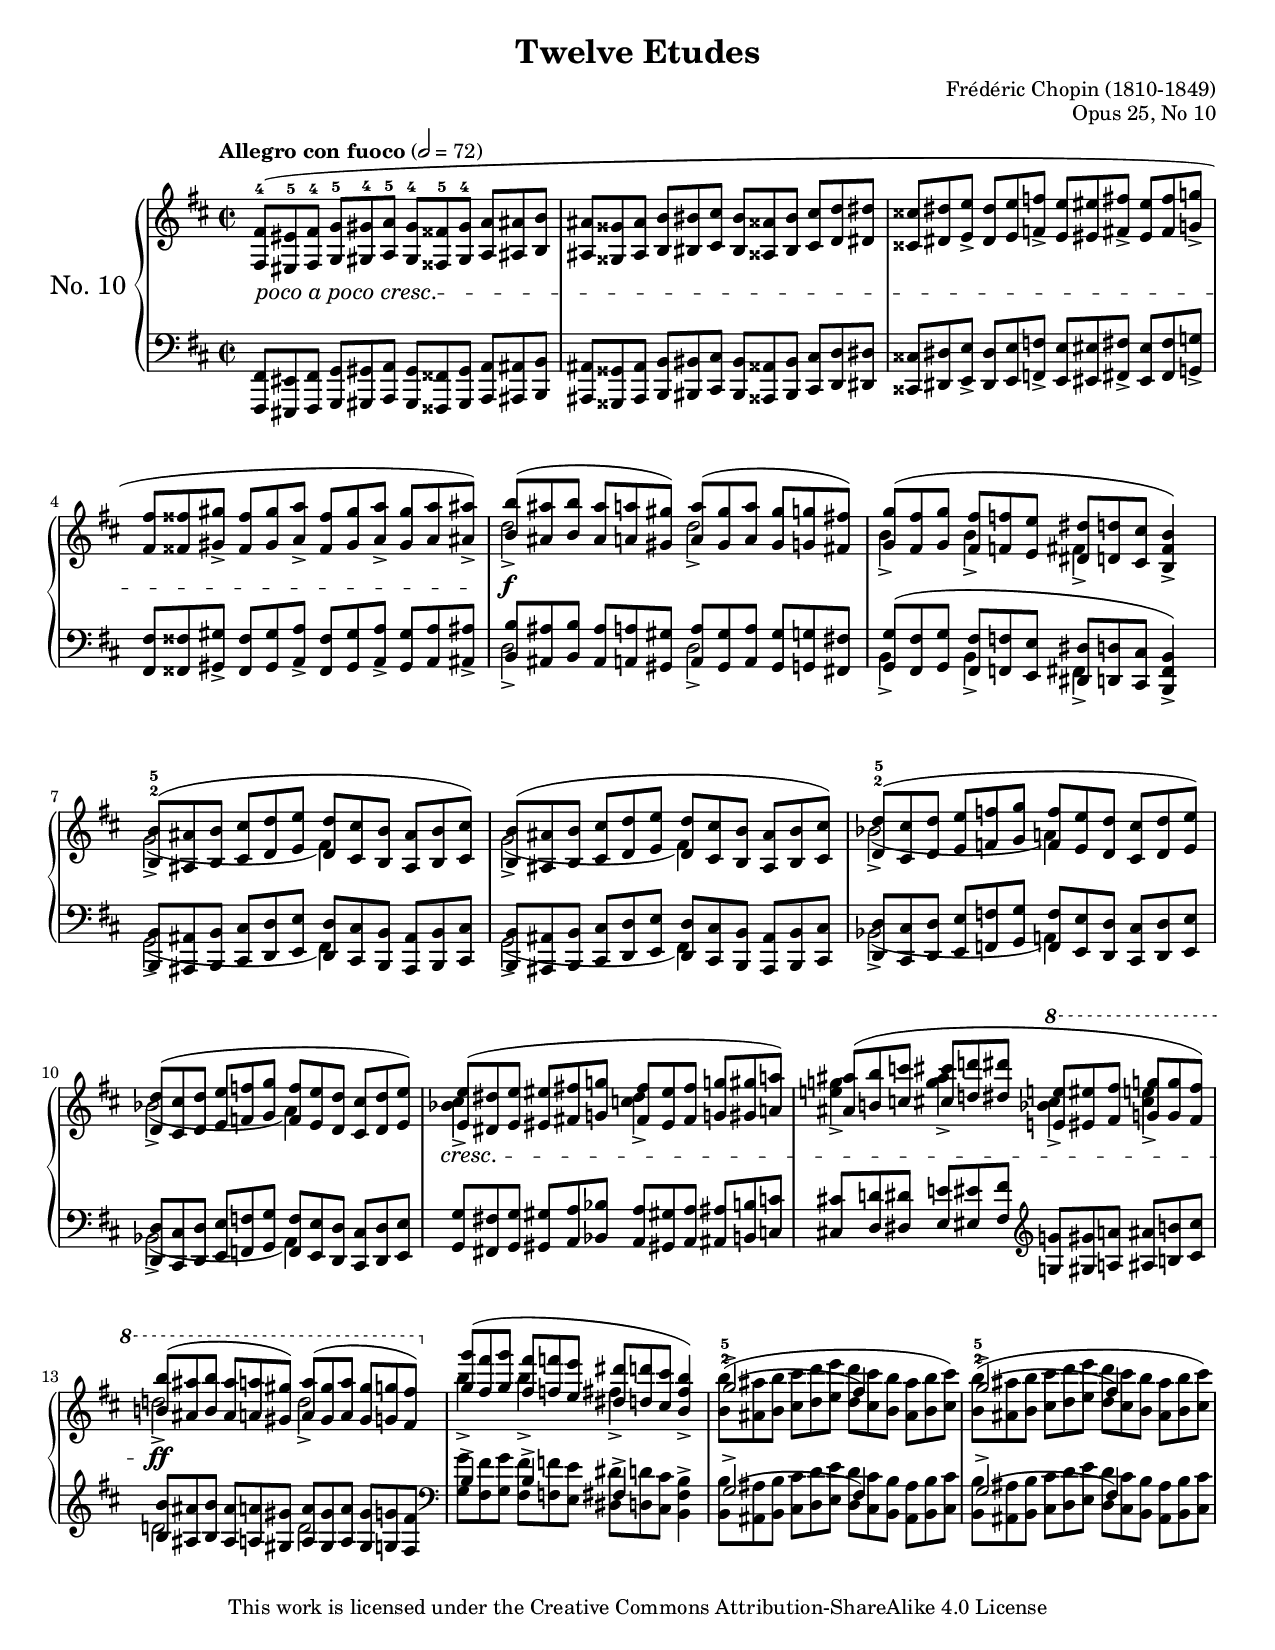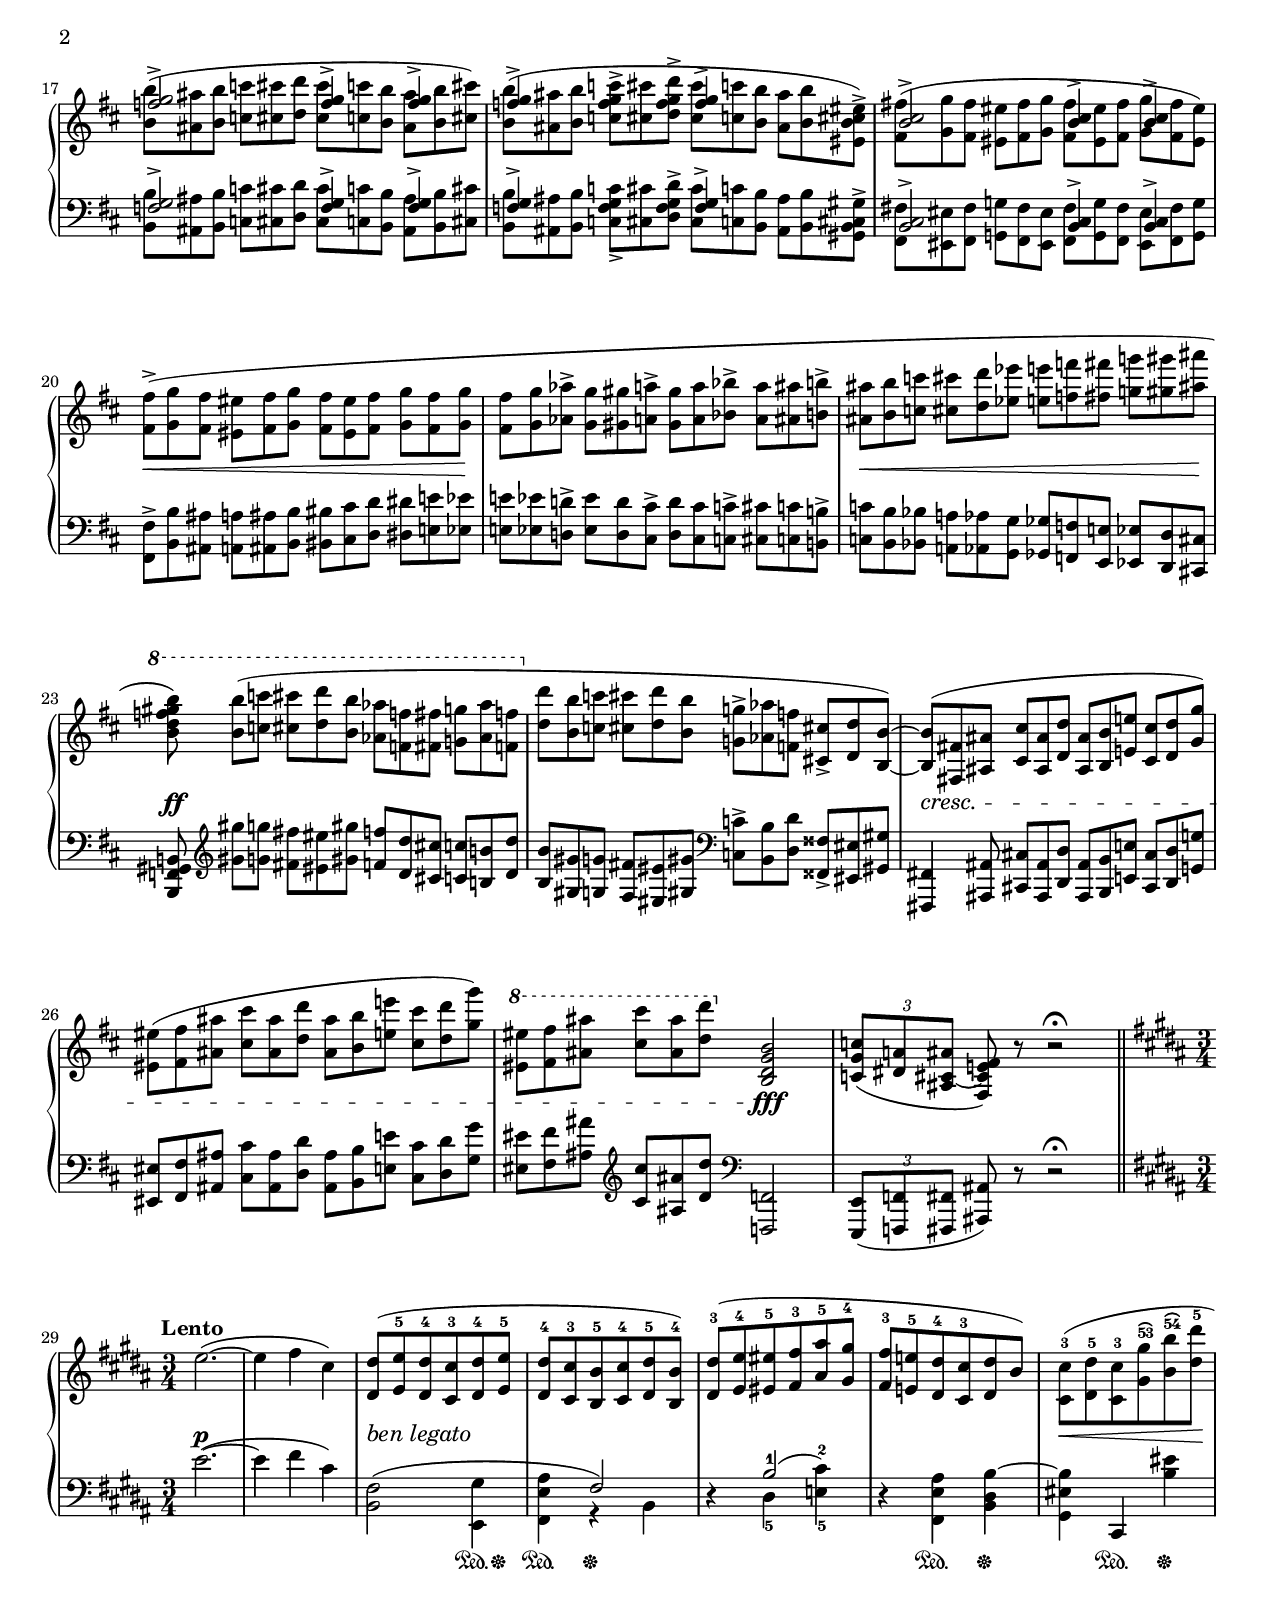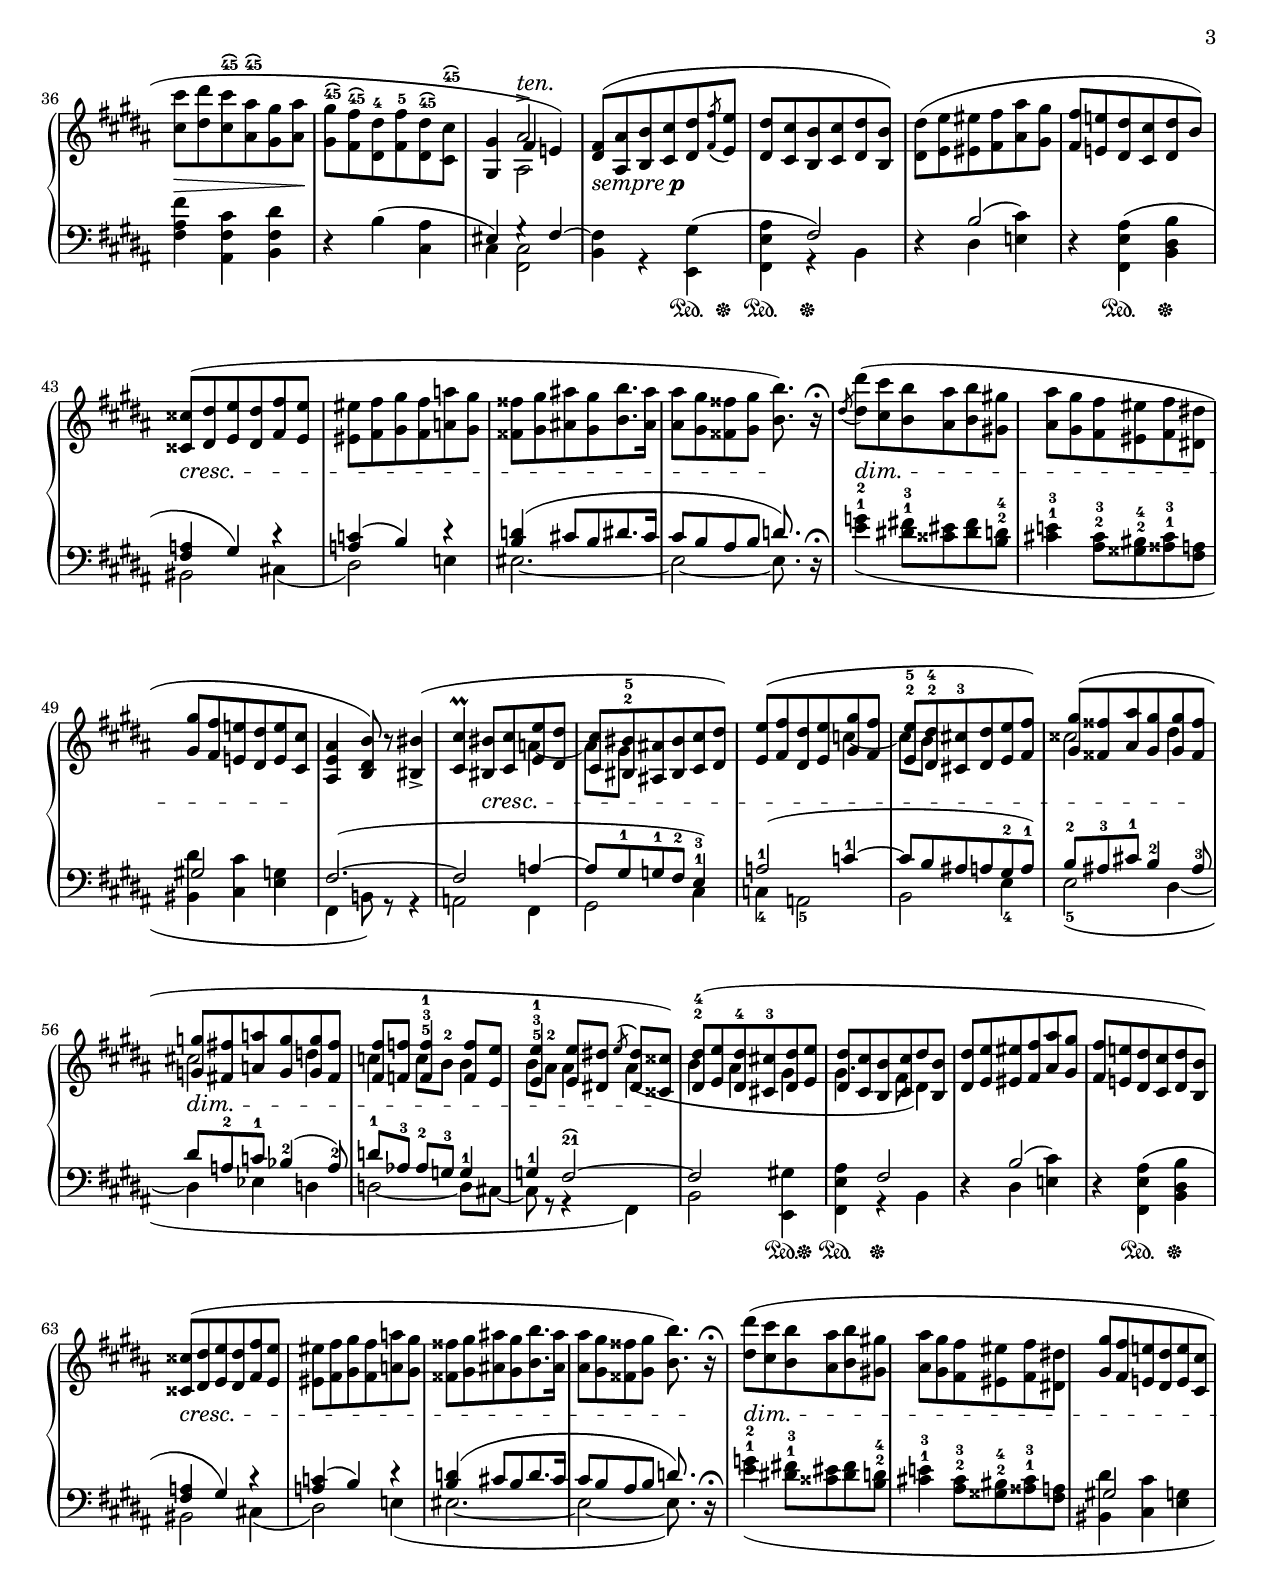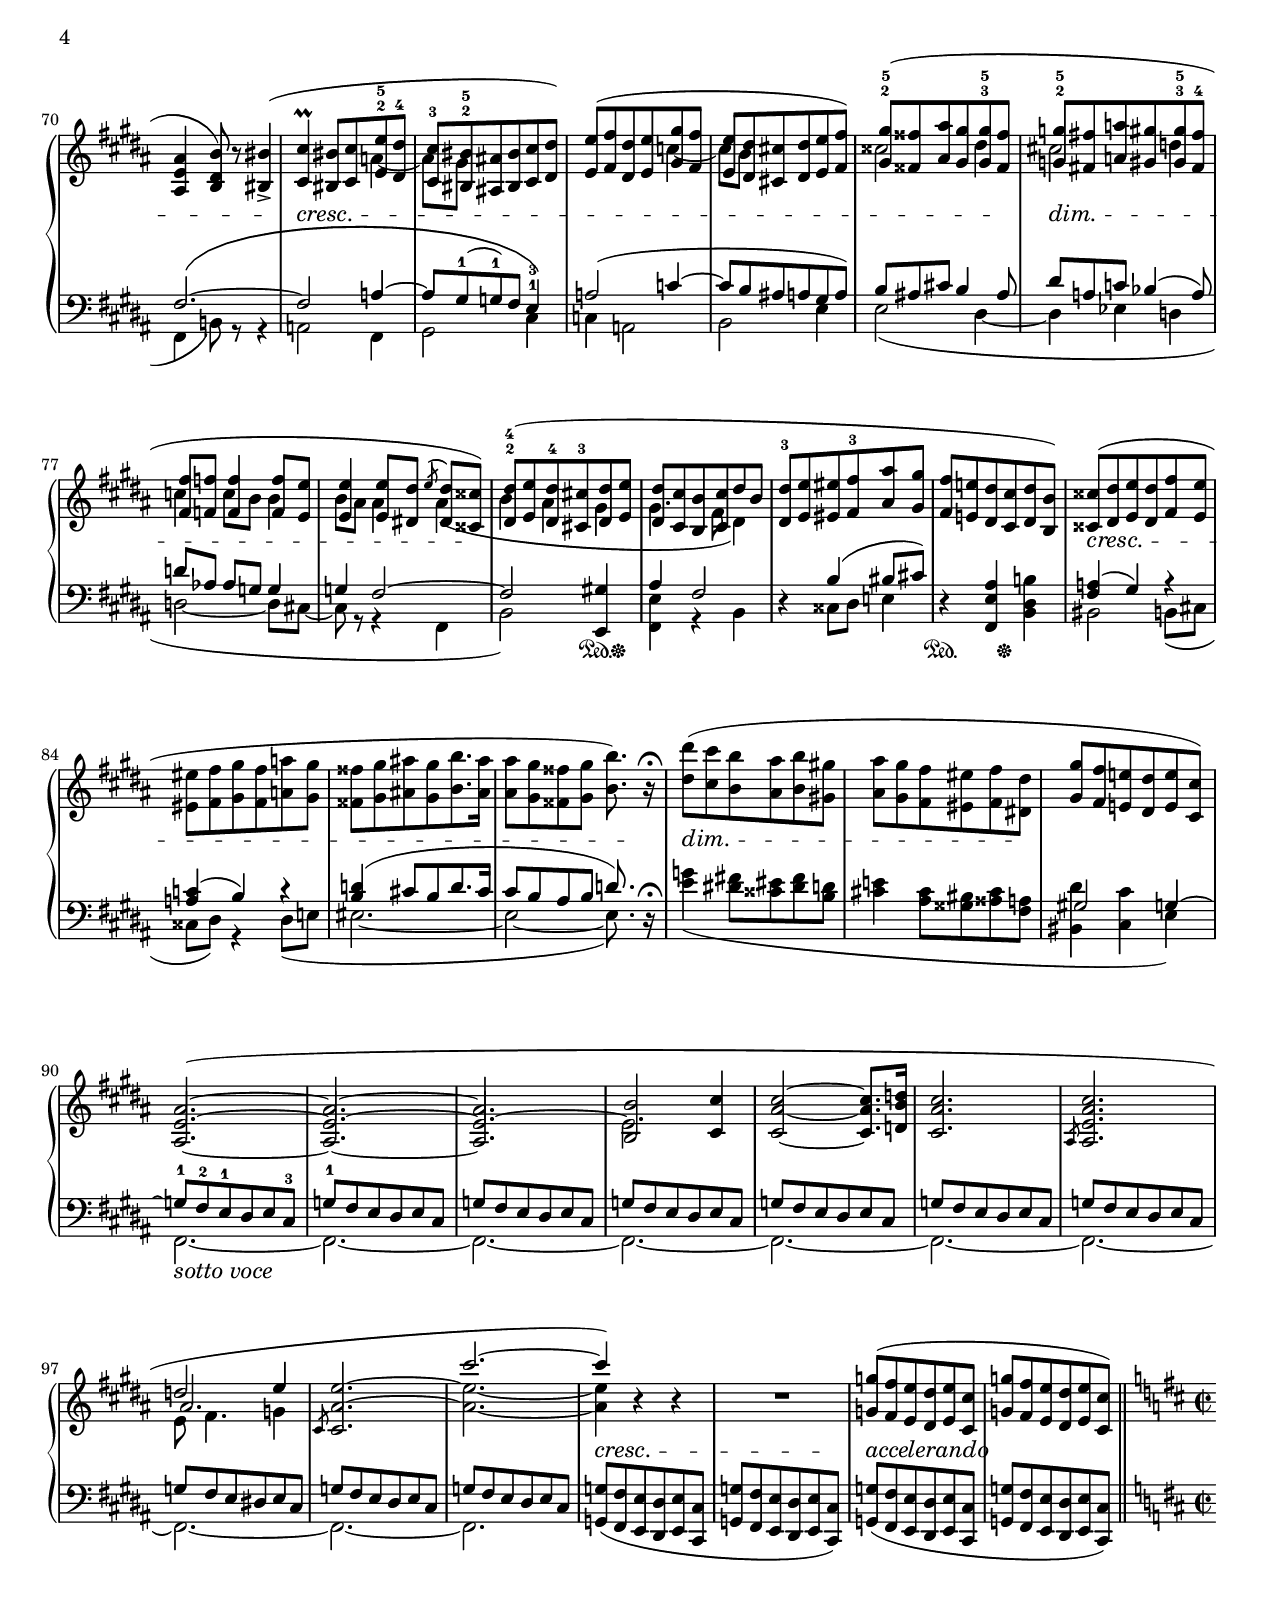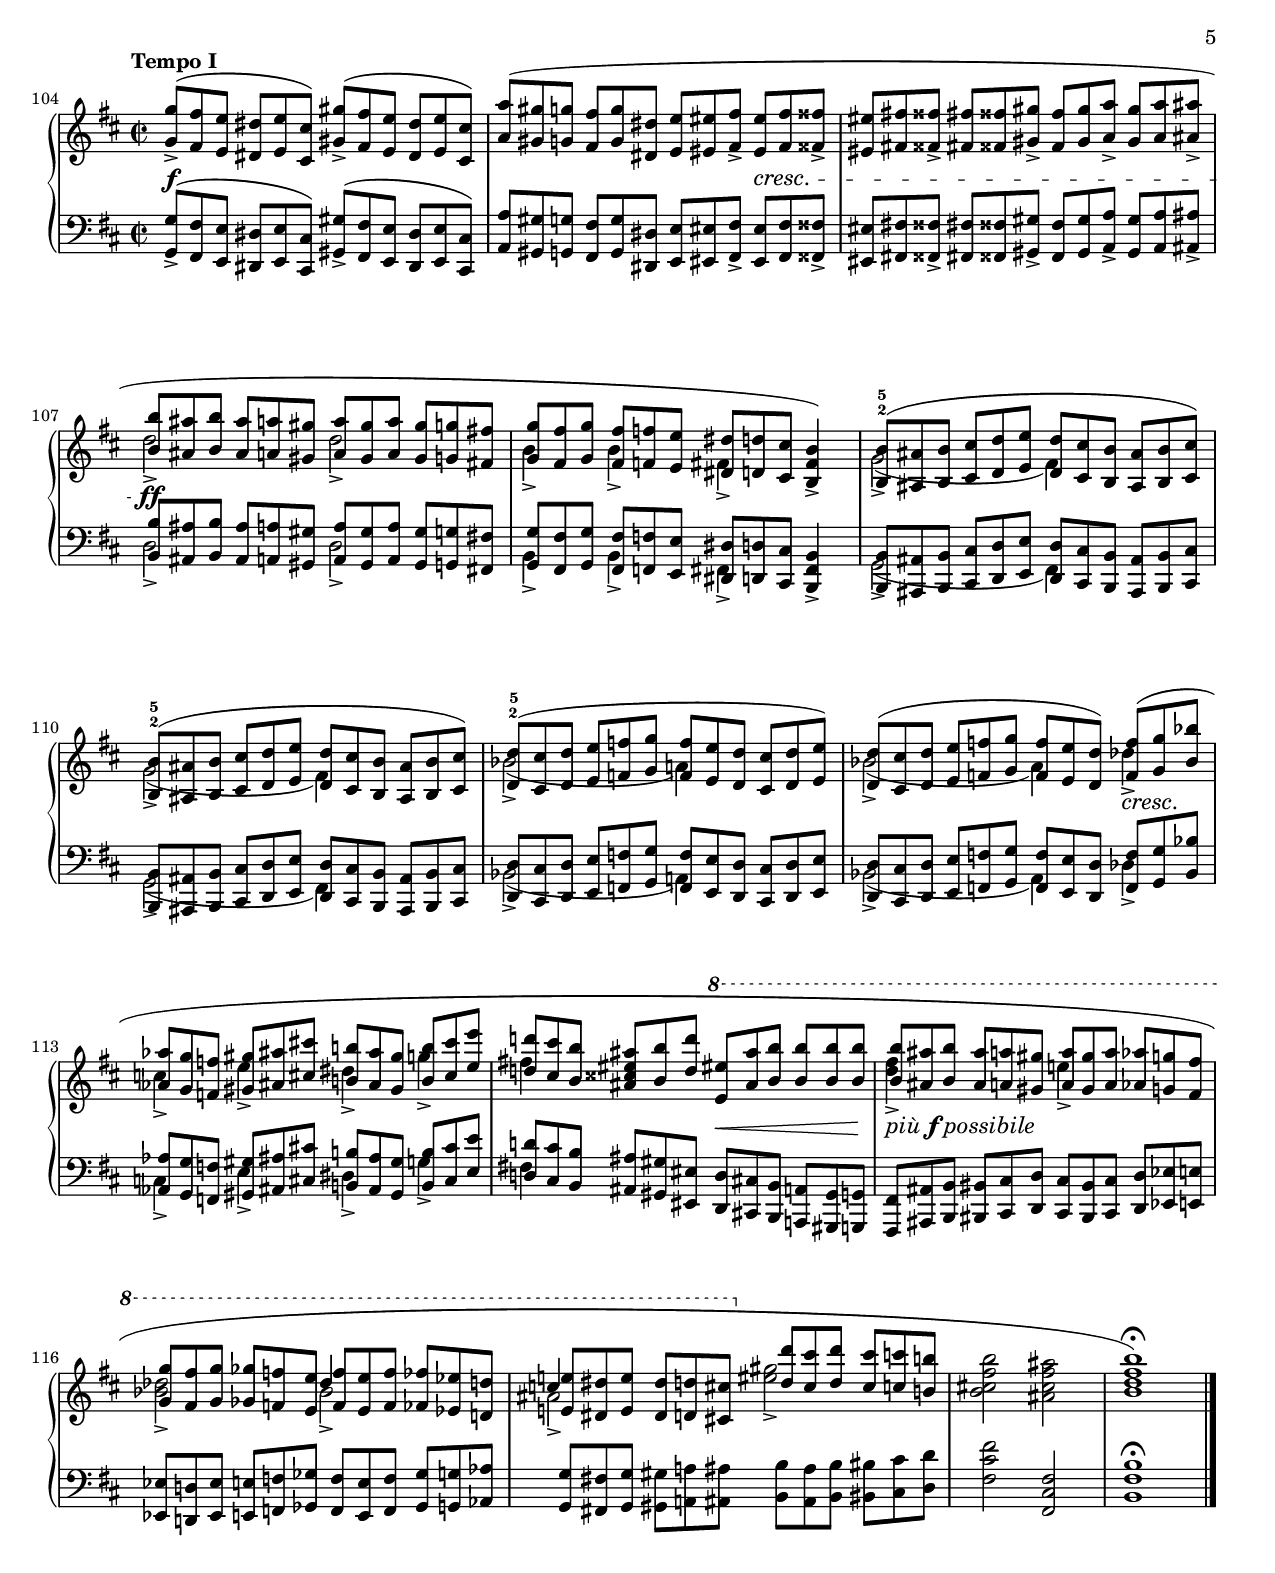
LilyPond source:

\version "2.24.0"
\language "english"

\include "includes/header-paper.ily"
%...+....1....+....2....+....3....+....4....+....5....+....6....+....7....+....
\version "2.24.0"

\include "global-variables.ily"

%%% Positions and shapes %%%


%%% Music %%%

cutTime = {
  \time 2/2
  \set Timing.beamExceptions = #'()
  \set Timing.baseMoment = #(ly:make-moment 1/4)
  \set Timing.beatStructure = 1,1,1,1
}

global = {
  \key b \minor
  \cutTime
  \accidentalStyle piano
}

rightHandUpper = \relative {
  \voiceOne
  \slurUp
  \override Staff.Fingering.avoid-slur = #'inside
  \scaleDurations 2/3 {
    <fs fs'>8-4( <es es'>-5 <fs fs'>-4  <g g'>-5 <gs gs'>-4 <a a'>-5
      <gs gs'>-4 <fss fss'>-5 <gs gs'>-4  <a a'> <as as'> <b b'> |
    \revert Staff.Fingering.avoid-slur
    <as as'>8 <gss gss'> <as as'>  <b b'> <bs bs'> <cs cs'>
      <bs bs'> <ass ass'> <bs bs'>  <cs cs'> <d d'> <ds ds'> |
    <css css'>8 <ds ds'> <e e'>_>  <ds ds'> <e e'> <f f'>_>  <e e'> <es es'> 
      <fs fs'>_>  <es es'> <fs fs'> <g g'!>_> |
    <fs fs'>8 <fss fss'> <gs gs'>_>  <fss fss'> <gs gs'> <a a'>_>
      <fss fss'> <gs gs'> <a a'>_>  <gs gs'> <a a'> <as as'>_>) |
    <b b'>8( <as as'> <b b'>  <as as'> <a a'> <gs gs'>)
      <a a'>( <gs gs'> <a a'>  <gs gs'> <g g'> <fs fs'>) |
    <g g'>8( <fs fs'> <g g'>  <fs fs'> <f f'> <e e'>
      <ds ds'> <d d'> <cs cs'> 
  }
  <b fs' b>4_>) |
  \scaleDurations 2/3 {
    <b b'>8-2-5( <as as'> <b b'>  <cs cs'> <d d'> <e e'>
      <d d'> <cs cs'> <b b'>  <as as'> <b b'> <cs cs'>) |
    <b b'>8( <as as'> <b b'>  <cs cs'> <d d'> <e e'>
      <d d'> <cs cs'> <b b'>  <as as'> <b b'> <cs cs'>) |
      
    \barNumberCheck 9
    <d d'>8-2-5( <cs cs'> <d d'>  <e e'> <f f'> <g g'>  <f f'> <e e'> <d d'>
      <cs cs'> <d d'> <e e'>) |
    <d d'>8( <cs cs'> <d d'>  <e e'> <f f'> <g g'>  <f f'> <e e'> <d d'>
      <cs cs'> <d d'> <e e'>) |
    <e e'>8( <ds ds'> <e e'>  <es es'> <fs fs'> <g g'>
      <fs fs'> <es es'> <fs fs'>  <g g'> <gs gs'> <a a'>) |
    <as as'>8( <b b'> <c c'>  <cs cs'> <d d'> <ds ds'>  \ottava 1
      <e e'> <es es'> <fs fs'>  <g g'> q <fs fs'>) |
    <b b'>8( <as as'> <b b'>  <as as'> <a a'> <gs gs'>)
      <a a'>( < gs gs'> <a a'>  <gs gs'> <g g'> <fs fs'>) |
    \ottava 0 <g g'>8( <fs fs'> <g g'>  <fs fs'> <f f'> <e e'>
      <ds ds'> <d d'> <cs cs'> 
  }
  <b fs' b>4_>) |
  \scaleDurations 2/3 {
    \voiceTwo \slurUp
    <b b'>8^2^5( <as as'> <b b'>  <cs cs'> <d d'> <e e'>
      <d d'> <cs cs'> <b b'>  <as as'> <b b'> <cs cs'>) |
    <b b'>8^2^5( <as as'> <b b'>  <cs cs'> <d d'> <e e'>
      <d d'> <cs cs'> <b b'>  <as as'> <b b'> <cs cs'>) |
      
    \barNumberCheck 17
    <b b'>8( <as as'> <b b'>  <c c'> <cs cs'> <d d'>  
      <cs cs'> <c c'> <b b'>  <as as'> <b b'> <cs cs'>) |
    <b b'>8( <as as'> <b b'>  <c f g c>^> <cs cs'> <d f g d'>^>
      <cs cs'> <c c'> <b b'>  <as as'> <b b'> <es, b' cs es>^>) |
    <fs fs'>8( <g g'> <fs fs'>  <es es'> <fs fs'> <g g'>  
      <fs fs'> <es es'> <fs fs'>  <g g'> <fs fs'> <es es'>) |
    \oneVoice
    <fs fs'>8->( <g g'> <fs fs'>  <es es'> <fs fs'> <g g'>
      <fs fs'> <es es'> <fs fs'>  <g g'> <fs fs'> <g g'> |
    <fs fs'>8 <g g'> <af af'>->  <g g'> <gs gs'> <a a'>->
      <gs gs'> <a a'> <bf bf'>->  <a a'> <as as'> <b b'>-> |
    <as as'>8 <b b'> <c c'>  <cs cs'> <d d'> <ef ef'>  <e e'> <f f'> <fs fs'>
      <g g'> <gs gs'> <as as'> |
    \ottava 1 <b d f gs b>8)\noBeam <b b'>( <c c'>  <cs cs'> <d d'> <b b'>
      <af af'> <f f'!> <fs fs'>  <g g'> <af af'> <f f'> |
    \ottava 0 <d d'>8 <b b'> <c c'>  <cs cs'> <d d'> <b b'>
      <g g'>-> <af af'> <f f'>  <cs cs'>-> <d d'> <b b'>)~ |
      
    \barNumberCheck 25
    <b b'>8^( <fs fs'> <as as'>  <cs cs'> <as as'> <d d'>
      <as as'> <b b'> <e e'!>  <cs cs'> <d d'> <g g'>) |
    <es es'>8( <fs fs'> <as as'>  <cs cs'> <as as'> <d d'>  
      <as as'> <b b'> <e e'>  <cs cs'> <d d'> <g g'>) |
    \ottava 1 <es es'>8 <fs fs'> <as as'>  <cs cs'> <as as'> <d d'>
  }
  \ottava 0 <b,, d g b>2 |
  \tuplet 3/2 { <c g' c>8( <ds a'> <as cs~ as'> } <fs cs' e fs>) r r2\fermata |
  
  \bar "||"
  \break
  \set Score.tempoHideNote = ##t
  \tempo "Lento" 4 = 60
  \key b \major
  \time 3/4
  e''2.~( |
  e4 fs cs) |
  \slurUp
  \override Staff.Fingering.avoid-slur = #'inside
  <ds, ds'>8( <e e'>-5 <ds ds'>-4 <cs cs'>-3 <ds ds'>-4 <e e'>-5 |
  <ds ds'>-4 <cs cs'>-3 <b b'>-5 <cs cs'>-4 <ds ds'>-5 <b b'>-4) |
  
  \barNumberCheck 33
  \stemUp
  <ds ds'>8-3( <e e'>-4 <es es'>-5 <fs fs'>-3 <as as'>-5 <gs gs'>-4 |
  \stemNeutral
  <fs fs'>8-3 <e e'>-5 <ds ds'>-4 <cs cs'>-3 <ds ds'> b') |
  \voiceOne \stemDown
  \override TextScript.outside-staff-priority = ##f
  <cs, cs'>8-3( <ds ds'>-5 <cs cs'>-3 <gs' gs'>\offset Y-offset 1 ^\fiveToThree
    <b b'>\offset Y-offset 2 ^\fiveToFour <ds ds'>-5 |
  % adjust slur so this can be 2.5 ---------->v
  <cs cs'>8 <ds ds'> <cs cs'>\offset Y-offset 2 ^\fourToFive 
    <as as'>\offset Y-offset 1.5 ^\fourToFive <gs gs'> 
    <as as'> |
  <gs gs'>8\offset Y-offset 1 ^\fourToFive <fs fs'>\offset Y-offset 0.5 
    ^\fourToFive <ds ds'>-4 <fs fs'>-5 <ds ds'>^\fourToFive <cs cs'>
    ^\fourToFive |
  \stemUp
  \revert TextScript.outside-staff-priority
  <gs gs'>4 \voiceThree fs'4 e) |
  \oneVoice \slurUp
  <ds fs>8( <as as'> <b b'> <cs cs'> <ds ds'> \acciaccatura { <fs fs'> } 
    <e e'> |
  <ds ds'>8 <cs cs'> <b b'> <cs cs'> <ds ds'> <b b'>) |
  
  \barNumberCheck 41
  <ds ds'>8( <e e'> <es es'> <fs fs'> <as as'> <gs gs'> |
  <fs fs'>8 <e e'> <ds ds'> <cs cs'> <ds ds'> b') |
  <css, css'>8( <ds ds'> <e e'> <ds ds'> <fs fs'> <e e'> |
  <es es'>8 <fs fs'> <gs gs'> <fs fs'> <a a'> <gs gs'> |
  <fss fss'>8[ <gs gs'> <as as'> <gs gs'> <b b'>8. <as as'>16] |
  <as as'>8[ <gs gs'> <fss fss'> <gs gs'>] <b b'>8.) r16\fermata |
  \acciaccatura { ds8 } <ds ds'>8( <cs cs'> <b b'> <as as'> <b b'> <gs gs'> |
  <as as'>8 <gs gs'> <fs fs'> <es es'> <fs fs'> <ds ds'!> |
  
  \barNumberCheck 49
  <gs gs'>8 <fs fs'> <e e'> <ds ds'> <e e'> <cs cs'> |
  <as e' as>4 <b ds b'>8) r <bs bs'>4->( |
  <cs cs'>4\prall \voiceOne <bs bs'>8 <cs cs'> <e e'> <ds ds'> |
  <cs cs'>8 <bs bs'>-2-5 <as as'> <bs bs'> <cs cs'> <ds ds'>) |
  <e e'>8( <fs fs'> <ds ds'> <e e'> <gs gs'> <fs fs'> |
  <e e'>-2-5 <ds ds'>-2-4 <cs cs'>-3 <ds ds'> <e e'> <fs fs'>) |
  <gs gs'>8( <fss fss'> <as as'> <gs gs'> q <fss fss'> |
  <g g'>8 <fs fs'> <a a'> <g g'> q <fs fs'> |
  
  \barNumberCheck 57
  <fs fs'> <f f'> q4-5-3-1 q8 <e e'> |
  <e e'>4-5-3-1 q8[ <ds ds'!>] \acciaccatura { e'8 } <ds, ds'>8 <css css'>) |
  <ds ds'>8-2-4( <e e'> <ds ds'>-4 <cs cs'>-3 <ds ds'> <e e'> |
  <ds ds'> <cs cs'> <b b'> <cs cs'> ds' <b, b'> |
  <ds ds'>8 <e e'> <es es'> <fs fs'> <as as'> <gs gs'> |
  <fs fs'> <e e'> <ds ds'> <cs cs'> <ds ds'> <b b'>) |
  \oneVoice
  <css css'>8( <ds ds'> <e e'> <ds ds'> <fs fs'> <e e'> |
  <es es'>8 <fs fs'> <gs gs'> <fs fs'> <a a'> <gs gs'> |
  
  \barNumberCheck 65
  <fss fss'>8[ <gs gs'> <as as'> <gs gs'> <b b'>8. <as as'>16] |
  <as as'>8[ <gs gs'> <fss fss'> <gs gs'>] <b b'>8.) r16\fermata |
  <ds ds'>8( <cs cs'> <b b'> <as as'> <b b'> <gs gs'> |
  <as as'>8 <gs gs'> <fs fs'> <es es'> <fs fs'> <ds ds'!> |
  <gs gs'>8 <fs fs'> <e e'> <ds ds'> <e e'> <cs cs'> |
  <as e' as>4 <b ds b'>8) r <bs bs'>4->^( |
  <cs cs'>4\prall \voiceOne <bs bs'>8 <cs cs'> <e e'>-2-5 <ds ds'>-4 |
  <cs cs'>8-3 <bs bs'>-2-5 <as as'> <bs bs'> <cs cs'> <ds ds'>) |
  
  \barNumberCheck 73
  <e e'>8( <fs fs'> <ds ds'> <e e'> <gs gs'> <fs fs'> |
  <e e'> <ds ds'> <cs cs'> <ds ds'> <e e'> <fs fs'>) |
  <gs gs'>8(-2-5 <fss fss'> <as as'> <gs gs'> q-3-5 <fss fss'> |
  <g g'>8-2-5 <fs fs'> <a a'> <gs gs'> q-3-5 <fs fs'>-4 |
  <fs fs'> <f f'> q4 q8 <e e'> |
  <e e'>4 q8[ <ds ds'>] \acciaccatura { e'8 } <ds, ds'>8 <css css'>) |
  <ds ds'>8-2-4( <e e'> <ds ds'>-4 <cs cs'>-3 <ds ds'> <e e'> |
  <ds ds'> <cs cs'> <b b'> <cs cs'> ds' b |
  
  \barNumberCheck 81
  <ds, ds'>8-3 <e e'> <es es'> <fs fs'>-3 <as as'> <gs gs'> |
  <fs fs'> <e e'> <ds ds'> <cs cs'> <ds ds'> <b b'>) |
  \oneVoice
  <css css'>8( <ds ds'> <e e'> <ds ds'> <fs fs'> <e e'> |
  <es es'>8 <fs fs'> <gs gs'> <fs fs'> <a a'> <gs gs'> |
  <fss fss'>8[ <gs gs'> <as as'> <gs gs'> <b b'>8. <as as'>16] |
  <as as'>8[ <gs gs'> <fss fss'> <gs gs'>] <b b'>8.) r16\fermata |
  <ds ds'>8( <cs cs'> <b b'> <as as'> <b b'> <gs gs'> |
  <as as'>8 <gs gs'> <fs fs'> <es es'> <fs fs'> <ds ds'> |
  
  \barNumberCheck 89
  <gs gs'>8 <fs fs'> <e e'> <ds ds'> <e e'> <cs cs'>) |
  <as as'>2.~^( |
  <as as'>2.~ |
  <as as'>2. |
  <b b'>2 <cs cs'>4 |
  <cs as'cs>2~ q8. <d b' d>16 |
  <cs as'cs>2. |
  \slashedGrace { as8 } <as e' as cs>2. |
  
  \barNumberCheck 97
  << \new Voice { \voiceOne d'2 e4 } { \voiceThree as,2. } >> |
  s2. |
  cs'2.~ |
  cs4) \oneVoice r4 r |
  R2. | % 4 = 60
  \tempo "" 4 = 84
  <g, g'>8^( <fs fs'> <e e'> <ds ds'> <e e'> <cs cs'> |
  \tempo "" 4 = 108
  <g' g'>8 <fs fs'> <e e'> <ds ds'> <e e'> <cs cs'>) |
  
  \bar "||"
  \break
  \key b \minor
  \cutTime
  \tempo "Tempo I" 2 = 72
  
  \scaleDurations 2/3 {
    \voiceOne
    <g' g'>8(_> <fs fs'> <e e'>  <ds ds'> <e e'> <cs cs'>) 
      <gs' gs'>8(_> <fs fs'> <e e'>  <ds ds'> <e e'> <cs cs'>) |
      
    \barNumberCheck 105
    <a' a'>8( <gs gs'> <g g'>  <fs fs'> <g g'> <ds ds'>
      <e e'> <es es'> <fs fs'>_>  <es es'> <fs fs'> <fss fss'>_> |
    <es es'>8 <fs fs'> <fss fss'>_>  <fs fs'> <fss fss'> <gs gs'>_>
      <fss fss'> <gs gs'> <a a'>_>  <gs gs'> <a a'> <as as'>_> |
    <b b'>8 <as as'> <b b'>  <as as'> <a a'> <gs gs'>
      <a a'> <gs gs'> <a a'>  <gs gs'> <g g'> <fs fs'> |
    <g g'>8 <fs fs'> <g g'>  <fs fs'> <f f'> <e e'>
      <ds ds'> <d d'> <cs cs'> 
  }
  <b fs' b>4_>) |
  \scaleDurations 2/3 {
    \revert Staff.Fingering.avoid-slur
    <b b'>8-2-5( <as as'> <b b'>  <cs cs'> <d d'> <e e'>
      <d d'> <cs cs'> <b b'>  <as as'> <b b'> <cs cs'>) |
    <b b'>8-2-5( <as as'> <b b'>  <cs cs'> <d d'> <e e'>
      <d d'> <cs cs'> <b b'>  <as as'> <b b'> <cs cs'>) |
    <d d'>8-2-5( <cs cs'> <d d'>  <e e'> <f f'> <g g'>  <f f'> <e e'> <d d'>
      <cs cs'> <d d'> <e e'>) |
    <d d'>8( <cs cs'> <d d'>  <e e'> <f f'> <g g'>  <f f'> <e e'> <d d'>)
      <f f'>( <g g'> <bf bf'> |
      
    \barNumberCheck 113
    <af af'>8 <g g'> <f f'>  <gs gs'> <as as'> <cs cs'>
      <b b'> <as as'> <gs gs'>  <b b'> <cs cs'> <e e'> |
    <d d'!>8 <cs cs'> <b b'>  <as css es as> <b b'> <d d'>
      \ottava 1 <es es'> \once \omit Accidental <as as'> <b b'>  q q q |
    <b b'>8 <as as'> <b b'>  <as as'> <a a'> <gs gs'>
      <a a'> <gs gs'> <a a'>  <af af'> <g g'> <fs fs'> |
    <g g'> <fs fs'> <g g'>  <gf gf'> <f f'> <e e'>
      <f f'> <e e'> <f f'>  <ff ff'> <ef ef'> <d d'> |
    <e e'> <ds ds'> <e e'>  <ds ds'> <d d'> <cs cs'>
      \ottava 0 <d d'> <cs cs'> <d d'>  <cs cs'> <c c'> <b b'> |
  }
  \oneVoice
  <b cs fs b>2 <as cs fs as> |
  <b d fs b>1)\fermata
  \bar "|."
}

rightHandLower = \relative {
  \voiceTwo 
  s1 * 4 |
  d''2-> d-> |
  b4-> b-> fs-> s |
  g2_>( fs4) s
  g2_>( fs4) s
  
  \barNumberCheck 9
  bf2->( a4) s |
  bf2->( a4) s |
  <bf cs>4-> s <c ds>-> s |
  <e g>4-> <g as>-> <bf cs>-> <cs e>-> |
  d2-> d-> |
  b4-> b-> fs-> s |
  \voiceOne
  g2->( fs4) s |
  g2->( fs4) s |
  
  \barNumberCheck 17
  <f g>2-> q4-> q-> |
  <f g>4-> s q-> s |
  <b, cs>2-> q4-> q-> |
  s1 * 5 |
  
  \barNumberCheck 25
  s1 * 4 |
  
  \time 3/4
  s2. * 4 |
  
  \barNumberCheck 33
  s2. * 5
  s4
  << 
    \new Voice { \voiceOne as2->^\ten } 
    \new Voice { \voiceTwo as,2 } 
  >> |
  s2. * 2 |
  
  \barNumberCheck 41
  s2. * 8 |
  
  \barNumberCheck 49
  s2. * 2 |
  \voiceTwo
  s2 a'4~ |
  a8 gs s2 |
  s2 c4~ |
  c8 b s2 |
  css2 ds4 |
  cs2 d4 |
  
  \barNumberCheck 57
  c4 c8 b^2 b4 |
  b8 as^2 as4 as4( |
  b4 as gs |
  gs4. fs8 ds4) |
  s2. * 4 |
  
  \barNumberCheck 65
  s2. * 6 |
  s2 a'4~ |
  a8 gs s2 |
  
  \barNumberCheck 73
  s2 c4~ |
  c8 b s2 |
  css2 ds4 |
  cs2 d4 |
  c4 c8 b b4 |
  b8 as as4 as4( |
  b4 as gs |
  gs4. fs8 ds4) |
  
  \barNumberCheck 81
  s2. * 8 |
  
  \barNumberCheck 89
  s2. |
  \voiceOne
  e2.~ |
  e2.~ |
  e2.~ |
  \voiceTwo
  e2. |
  s2. * 3 |
  
  \barNumberCheck 97
  e8 fs4. g4 |
  \voiceOne 
  \slashedGrace { cs,8 } <cs as' e'>2. ~ |
  \voiceTwo
  <as' e'>2.~ |
  <as e'>4 s2 |
  s2. * 3 |
  
  \key b \minor
  \cutTime
  s1 |
  
  \barNumberCheck 105
  s1 * 2 |
  d2-> d-> |
  b4-> b-> fs-> s |
  g2->( fs4) s |
  g2->( fs4) s |
  bf2(-> a4) s |
  bf2(-> a4) df-> |
  
  \barNumberCheck 113
  c4-> e-> ds-> g-> |
  fs4 s2. |
  <d' fs>4-> s e-> s |
  <bf df>2-> 
    << 
      { 
        \override NoteColumn.force-hshift = -0.9 bf2->
      } 
      \new Voice { 
        \voiceThree \override NoteColumn.force-hshift = -0.9 
          \once \omit Accidental df4 s 
      } 
    >> |
  <<
    { 
      \override NoteColumn.force-hshift = -0.9 as2->
    }
    \new Voice { 
      \voiceThree \override NoteColumn.force-hshift = -0.9 c4 s
    }
  >> 
    <es, gs>2-> |
}

rightHand = <<
  \clef treble
  \global
  \tempo "Allegro con fuoco" 2 = 72
  \new Voice \rightHandUpper
  \new Voice \rightHandLower
>>

leftHandUpper = \relative {
  \voiceOne
  \scaleDurations 2/3 {
    <fs,, fs'>8 <es es'> <fs fs'>  <g g'> <gs gs'> <a a'>
      <gs gs'> <fss fss'> <gs gs'>  <a a'> <as as'> <b b'> |
    <as as'>8 <gss gss'> <as as'>  <b b'> <bs bs'> <cs cs'>
      <bs bs'> <ass ass'> <bs bs'>  <cs cs'> <d d'> <ds ds'> |
    <css css'>8 <ds ds'> <e e'>_>  <ds ds'> <e e'> <f f'>_>
      <e e'> <es es'> <fs fs'>_>  <es es'> <fs fs'> <g g'>_> |
    <fs fs'>8 <fss fss'> <gs gs'>_>  <fss fss'> <gs gs'> <a a'>_>
      <fss fss'> <gs gs'> <a a'>_>  <gs gs'> <a a'> <as as'>_> |
    <b b'>8 <as as'> <b b'>  <as as'> <a a'> <gs gs'>
      <a a'> <gs gs'> <a a'>  <gs gs'> <g g'> <fs fs'> |
    <g g'>8( <fs fs'> <g g'>  <fs fs'> <f f'> <e e'>
      <ds ds'> <d d'> <cs cs'> 
  }
  <b fs' b>4_>) |
  \scaleDurations 2/3 {
    <b b'>8 <as as'> <b b'>  <cs cs'> <d d'> <e e'>
      <d d'> <cs cs'> <b b'>  <as as'> <b b'> <cs cs'> |
    <b b'>8 <as as'> <b b'>  <cs cs'> <d d'> <e e'>
      <d d'> <cs cs'> <b b'>  <as as'> <b b'> <cs cs'> |
      
    \barNumberCheck 9
    <d d'>8 <cs cs'> <d d'>  <e e'> <f f'> <g g'>  <f f'> <e e'> <d d'>
      <cs cs'> <d d'> <e e'> |
    <d d'>8 <cs cs'> <d d'>  <e e'> <f f'> <g g'>  <f f'> <e e'> <d d'>
      <cs cs'> <d d'> <e e'> |
    <g g'>8 <fs fs'> <g g'>  <gs gs'> <a a'> <bf bf'>  <a a'> <gs gs'> <a a'>
      <as as'> <b b'> <c c'> |
    <cs cs'>8 <d d'> <ds ds'>  <e e'> <es es'> <fs fs'>  \clef treble 
      \voiceThree
      <g g'> <gs gs'> <a a'>  <as as'> <b b'> <cs cs'> |
    <b b'>8 <as as'> <b b'>  <as as'> <a a'> <gs gs'>
      <a a'> < gs gs'> <a a'>  <gs gs'> <g g'> <fs fs'> |
    \clef bass \voiceFour <g g'>8 <fs fs'> <g g'>  <fs fs'> <f f'> <e e'>
      <ds ds'> <d d'> <cs cs'> 
  }
  <b fs' b>4^> |
  \scaleDurations 2/3 {
    <b b'>8 <as as'> <b b'>  <cs cs'> <d d'> <e e'>
      <d d'> <cs cs'> <b b'>  <as as'> <b b'> <cs cs'> |
    <b b'>8 <as as'> <b b'>  <cs cs'> <d d'> <e e'>
      <d d'> <cs cs'> <b b'>  <as as'> <b b'> <cs cs'> |
    
    \barNumberCheck 17
    <b b'>8 <as as'> <b b'>  <c c'> <cs cs'> <d d'>  
      <cs cs'> <c c'> <b b'>  <as as'> <b b'> <cs cs'> |
    <b b'>8 <as as'> <b b'>  <c f g c>-> <cs cs'> <d f g d'>^>
      <cs cs'> <c c'> <b b'>  <as as'> <b b'> <gs b cs gs'>^> |
    <fs fs'>8 <es es'> <fs fs'>  <g g'> <fs fs'> <es es'>  
      <fs fs'> <g g'> <fs fs'>  <es es'> <fs fs'> <g g'> |
    \oneVoice
    <fs fs'>8-> <b b'> <as as'>  <a a'> <as as'> <b b'>
      <bs bs'> <cs cs'> <d d'>  <ds ds'> <e e'> <ef ef'> |
    <e e'>8 <ef ef'> <d d'>->  <ef ef'> <d d'> <cs cs'>->
      <d d'> <cs cs'> <c c'>->  <cs cs'> <c c'> <b b'>-> |
    <c c'>8 <b b'> <bf bf'>  <a a'> <af af'> <g g'>  <gf gf'> <f f'> <e e'>
      <ef ef'> <d d'> <cs cs'> |
    <b f' gs b>8\noBeam \clef treble <gs''' gs'> <g g'>  <fs fs'> <es es'>
      <gs gs'>  <f f'> <d d'> <cs cs'!>  <c c'> <b b'!> <d d'> |
    <b b'>8 <gs gs'> <g g'>  <fs fs'> <es es'> <gs gs'>  \clef bass
      <c, c'>-> <b b'> <d d'>  <fss, fss'>-> <es es'> <gs gs'> |
  
    \barNumberCheck 25
    <fs,! fs'>4 <as as'>8 <cs! cs'> <as as'> <d d'>  <as as'> <b b'> <e e'>
      <cs cs'> <d d'> <g g'> |
    <es es'>8 <fs fs'> <as as'>  <cs cs'> <as as'> <d d'>  
      <as as'> <b b'> <e e'>  <cs cs'> <d d'> <g g'> |
    <es es'>8 <fs fs'> <as as'>  \clef treble <cs cs'> <as as'> <d d'>
  }
  \clef bass <f,,, f'>2 |
  \tuplet 3/2 { <e e'>8( <f f'> <fs fs'> } <as as'>) r r2\fermata |
  
  \key b \major
  \time 3/4
  e'''2.~( |
  e4 fs cs) |
  <b, fs'>2( \stemDown <e, gs'>4 |
  <fs e' as>4 \voiceThree fs'2) |
  
  \barNumberCheck 33
  \oneVoice 
  r4 \voiceThree b2*1/2-1( \oneVoice <e, cs'>4-2_5) |
  r4 \once \stemDown <fs, e' as> <b ds b'~> |
  <gs es' b'>4 cs, <b'' es> |
  <fs as fs'>4 <as, fs' cs'> <b fs' ds'> |
  r4 b'( <cs, as'> |
  \voiceThree es4) g\rest fs~ |
  \voiceFour
  <b, fs'>4 r <e, gs'>^( |
  <fs e' as>4 \voiceThree fs'2) |
  
  \barNumberCheck 41
  \oneVoice r4 \voiceThree b2*1/2( \voiceFour <e, cs'>4) |
  \oneVoice r4 \voiceFour <fs, e' as>^( <b ds b'> |
  \voiceThree <fs' a>4 gs) r |
  <a c>4( b) r |
  <b d>4( cs8[ b ds8. cs16] |
  cs8[ b as b] d8.) \oneVoice r16\fermata |
  s2. * 2 |
  
  \barNumberCheck 49
  \voiceThree
  gs,2 s4 |
  \override Staff.Fingering.avoid-slur = #'inside
  fs2.~( |
  fs2 a4~ |
  a8 gs-1 g-1 fs-2 e4) |
  a2-1( c4~-1 |
  c8 b as a gs-2 a-1) |
  b8-2 as-3 cs-1 b4-2 as8-3 |
  ds8 a-2 c-1 bf4-2( a8-2) |
  
  \barNumberCheck 57
  d8-1[ af-3] af-2 g-3 g4-1 |
  g4-1 fs2~^\twoToOne |
  fs2 s4 |
  s4 fs2 |
  \oneVoice r4 \voiceThree b2*1/2( \voiceFour <e, cs'>4) |
  \oneVoice r4 \voiceFour <fs, e' as>^( <b ds b'> |
  \voiceThree <fs' a>4 gs) r |
  <a c>4( b) r |
  
  \barNumberCheck 65
  <b d>4( cs8[ b d8. cs16] |
  cs8[ b as b] d8.) \oneVoice r16\fermata |
  s2. * 2 |
  \voiceThree
  gs,2 s4 |
  fs2.~\( |
  fs2 a4~ |
  a8 gs-1( g-1) fs e4\) |
  
  \barNumberCheck 73
  a2( c4~ |
  c8 b as a gs a) |
  b8 as cs b4 as8 |
  ds8 a c bf4( a8) |
  d8[ af] af g g4 |
  g4 fs2~ |
  fs2 <e, gs'>4 |
  as'4 fs2 |
  
  \barNumberCheck 81
  \oneVoice
  r4 \voiceThree b4( bs8 cs) |
  \oneVoice
  r4 <fs,, e' as> <b ds b'> |
  \voiceThree <fs' a>4( gs) r |
  <a c>4( b) r |
  <b d>4( cs8[ b d8. cs16] |
  cs8[ b as b] d8.) \oneVoice r16\fermata |
  s2. * 2 |
  
  \barNumberCheck 89
  \voiceThree
  gs,2 g4~ |
  g8-1 fs-2 e-1 ds e cs-3 |
  g'8-1 fs e ds e cs |
  \repeat unfold 5 { g'8 fs e ds e cs | }
  
  \barNumberCheck 97
  \repeat unfold 3 { g'8 fs e ds e cs | }
  \oneVoice
  <g g'>8( <fs fs'> <e e'> <ds ds'> <e e'> <cs cs'> |
  <g' g'>8 <fs fs'> <e e'> <ds ds'> <e e'> <cs cs'>) |
  <g' g'>8( <fs fs'> <e e'> <ds ds'> <e e'> <cs cs'> |
  <g' g'>8 <fs fs'> <e e'> <ds ds'> <e e'> <cs cs'>) |
  
  \key b \minor
  \cutTime
  \scaleDurations 2/3 {
    \voiceThree
    <g' g'>8(_> <fs fs'> <e e'>  <ds ds'> <e e'> <cs cs'>) 
      <gs' gs'>8(_> <fs fs'> <e e'>  <ds ds'> <e e'> <cs cs'>) |
      
    \barNumberCheck 105
    <a' a'>8 <gs gs'> <g g'>  <fs fs'> <g g'> <ds ds'>
      <e e'> <es es'> <fs fs'>_>  <es es'> <fs fs'> <fss fss'>_> |
    <es es'>8 <fs fs'> <fss fss'>_>  <fs fs'> <fss fss'> <gs gs'>_>
      <fss fss'> <gs gs'> <a a'>_>  <gs gs'> <a a'> <as as'>_> |
    <b b'>8 <as as'> <b b'>  <as as'> <a a'> <gs gs'>
      <a a'> <gs gs'> <a a'>  <gs gs'> <g g'> <fs fs'> |
    <g g'>8 <fs fs'> <g g'>  <fs fs'> <f f'> <e e'>
      <ds ds'> <d d'> <cs cs'> 
  }
  <b fs' b>4_> |
  \scaleDurations 2/3 {
    <b b'>8 <as as'> <b b'>  <cs cs'> <d d'> <e e'>
      <d d'> <cs cs'> <b b'>  <as as'> <b b'> <cs cs'> |
    <b b'>8 <as as'> <b b'>  <cs cs'> <d d'> <e e'>
      <d d'> <cs cs'> <b b'>  <as as'> <b b'> <cs cs'> |
    <d d'>8 <cs cs'> <d d'>  <e e'> <f f'> <g g'>  <f f'> <e e'> <d d'>
      <cs cs'> <d d'> <e e'> |
    <d d'>8 <cs cs'> <d d'>  <e e'> <f f'> <g g'>  <f f'> <e e'> <d d'>
      <f f'> <g g'> <bf bf'> | 
      
    \barNumberCheck 113
    <af af'>8 <g g'> <f f'>  <gs gs'> <as as'> <cs cs'>
      <b b'> <as as'> <gs gs'>  <b b'> <cs cs'> <e e'> |
    <d d'!> <cs cs'> <b b'>  <as as'> <gs gs'> <es es'>
      <d d'> <cs cs'> <b b'>  <a a'> <gs gs'> <g g'> |
    <fs fs'> <as as'> <b b'>  <bs bs'> <cs cs'>  <d d'>
      <cs cs'> <bs bs'> <cs cs'> <d d'> <ef ef'> <e e'> |
    <ef ef'> <d d'> <ef ef'>  <e e'> <f f'> <gf gf'>
      <f f'> <e e'> <f f'>  <gf gf'> <g g'> <af af'> |
    \oneVoice
    <g g'> <fs fs'> <g g'>  <gs gs'> <a a'> <as as'>
      <b b'> <as as'> <b b'>  <bs bs'> <cs cs'> <d d'> |
  }
  <fs cs' fs>2 <fs, cs' fs> |
  <b fs' b>1\fermata |
}

leftHandLower = \relative {
  s1 * 4 |
  \voiceFour
  d2_> d_> |
  b4-> b-> fs-> s |
  g2->( fs4) s | 
  g2->( fs4) s |
  
  \barNumberCheck 9
  bf2->( a4) s |
  bf2->( a4) s |
  s1 * 2 |
  \voiceFour
  d'2 d |
  \voiceThree
  b4-> b-> fs-> s |
  g2->( fs4) s |
  g2->( fs4) s |
  
  \barNumberCheck 17
  <f g>2-> q4-> q-> |  
  <f g>4-> s q-> s |
  <b, cs>2-> q4-> q-> |
  s1 * 5 |
  
  \barNumberCheck 25
  s1 * 4
  
  \time 3/4
  \voiceFour
  s2. * 3
  s4 r b |
  
  \barNumberCheck 33
  s4 ds-5 s |
  s2. * 4 |
  cs4 <fs, cs'>2 |
  s2. |
  s4 r b |
  
  \barNumberCheck 41
  s4 ds s |
  s2. |
  bs2 cs4( |
  ds2) e4 |
  es2.~ |
  es2~ es8. s16 |
  <e' g>4^1^2( <ds fs>8^1^3 <css es> <ds fs> <b d>^2^4 |
  <cs e>4^1^3 <as cs>8^2^3 <gss bs>^2^4 <ass cs>^1^3 <fs a> |
  
  \barNumberCheck 49
  <bs, ds'>4 <cs cs'> <e g> |
  fs,4 b8) r r4 |
  a2 fs4 |
  gs2 cs4^1^3 |
  c4-4 a2-5 |
  b2 e4-4 |
  e2-5( ds4~ |
  ds4 ef d |
  
  \barNumberCheck 57
  d2~ d8 cs~ |
  cs8 r r4 fs,4) |
  b2 <e, gs'>4 |
  <fs e' as>4 r4 b |
  s4 ds s |
  s2. |
  bs2 cs4( |
  ds2) e4( |
  
  \barNumberCheck 65
  es2.~ |
  es2~ es8.) s16 |
  <e' g>4^1^2( <ds fs>8^1^3 <css es> <ds fs> <b d>^2^4 |
  <cs e>4^1^3 <as cs>8^2^3 <gss bs>^2^4 <ass cs>^1^3 <fs a> |
  <bs, ds'>4 <cs cs'> <e g> |
  fs,4 b8) r r4 |
  a2 fs4 |
  gs2 cs4^1^3 |
  
  \barNumberCheck 73
  c4 a2 |
  b2 e4 |
  e2( ds4~ |
  ds4 ef d |
  d2~ d8 cs~ |
  cs8 r r4 fs,4 |
  b2) s4 |
  <fs e'>4 r b |
  
  \barNumberCheck 81
  s4 css8 ds e4 |
  s2.
  bs2 b8( cs |
  css8 ds) r4 ds8( e |
  es2.~ |
  es2~ es8.) s16 |
  <e' g>4( <ds fs>8 <css es> <ds fs> <b d> |
  <cs e>4 <as cs>8 <gss bs> <ass cs> <fs a> |
  
  \barNumberCheck 89
  <bs, ds'>4 <cs cs'> e) |
  fs,2.~_\sottoVoce |
  \repeat unfold 6 { fs2.~ | }
  
  \barNumberCheck 97
  fs2.~ |
  fs2.~ |
  fs2. |
  s2. * 4 |
  
  \key b \minor
  \cutTime
  s1 |
  
  \barNumberCheck 105
  s1 * 2 |
  d'2-> d-> |
  b4-> b-> fs-> s |
  g2->( fs4) s |
  g2->( fs4) s |
  bf2(-> a4) s |
  bf2(-> a4) df-> |
  
  \barNumberCheck 113
  c4-> e-> ds-> g-> |
  fs4 s2. |
}

leftHand = <<
  \clef bass
  \global
  \new Voice \leftHandUpper
  \new Voice \leftHandLower
>>

dynamics = {
  \cutTime
  \override TextScript.Y-offset = -0.5
  \pocoAPocoCresc s1\startTextSpan |
  s1 * 2 |
  s2... s16\stopTextSpan |
  s1\f |
  s1 * 3 |
  
  \barNumberCheck 9
  s1 * 2 |
  s1\cresc |
  s1 |
  s1\ff |
  s1 * 3 |
  
  \barNumberCheck 17
  s1 * 3 |
  s2...\< s16\! |
  s1 | 
  s2...\< s16\! |
  s1\ff |
  s1 |
  
  \barNumberCheck 25
  s1\cresc |
  s1 |
  s2 s\fff |
  s1 |
  
  \time 3/4
  s2.\p |
  s2. |
  s2.^\benLegato |
  s2. |
  
  \barNumberCheck 33
  s2. * 2 |
  s2\< s8 s\! |
  s2\> s8 s\! |
  s2. * 2 |
  \tag layout { s2.^\sempreP | }
  \tag midi   { s2.\pp | }
  s2. |
  
  \barNumberCheck 41
  s2. * 2 |
  s2.\cresc |
  s2. * 2 |
  s2 s8.\! s16 |
  s2.\dim |
  s2. |
  
  \barNumberCheck 49
  s2 s8 s\! |
  s2. |
  s4 s2\cresc |
  s2. * 3 |
  s2 s8 s\! |
  s2.\dim |
  
  \barNumberCheck 57
  s2. |
  s2 s8 s\! |
  s2. * 4 |
  s2.\cresc
  s2. |
  
  \barNumberCheck 65
  s2. |
  s2 s8 s\! |
  s2.\dim |
  s2. * 2 |
  s2 s8 s\! |
  s2.\cresc |
  s2. |
  
  \barNumberCheck 73
  s2. * 2 |
  s2 s8 s\! |
  s2.\dim |
  s2. |
  s2 s8 s\! |
  s2. * 2 |
  
  \barNumberCheck 81
  s2. * 2
  s2.\cresc |
  s2. * 2 |
  s2 s8 s\! |
  s2.\dim |
  s2 s8 s\! |
  
  \barNumberCheck 89
  s2. * 8 |
  
  \barNumberCheck 97
  s2. * 3 |
  s2.\cresc |
  s2 s8s \! |
  s2.^\accelerando |
  s2. |
  
  \cutTime
  s1\f |
  
  \barNumberCheck 105
  s2. s4\cresc |
  s1 |
  s1\ff |
  s1 * 4 |
  \override DynamicTextSpanner.style = #'none
  s2. s4\cresc |
  
  \barNumberCheck 113
  s1 |
  s2 s4..\< s16\! |
  \tag layout { s1^\piuFPossibile | }
  \tag midi   { s1\ff | }
}

pedal = {
  \cutTime
  % \override Score.SustainPedal.self-alignment-X = #LEFT
  % \override Dynamics.PianoPedalBracket.shorten-pair = #'(1 . -1)
  s1 * 8 |
  
  \barNumberCheck 9
  s1 * 8 |
  
  \barNumberCheck 17
  s1 * 8 |
  
  \barNumberCheck 25
  s1 * 4 |
  
  \time 3/4
  s2. * 2 |
  s2 s8\sd s\su |
  s4\sd s\su s |
  
  \barNumberCheck 33
  s2. |
  s4 s\sd s\su |
  s4 s\sd s\su |
  s2. * 3 |
  s2 s8\sd s\su |
  s4\sd s\su s |
  
  \barNumberCheck 41
  s2. |
  s4 s\sd s\su |
  s2. * 6 |
  
  \barNumberCheck 49
  s2. * 8 |
  
  \barNumberCheck 57
  s2. * 2 |
  s2 s8\sd s\su |
  s4\sd s\su s |
  s2. |
  s4 s\sd s\su |
  s2. * 2 |
  
  \barNumberCheck 65
  s2. * 8 |
  
  \barNumberCheck 73
  s2. * 6 |
  s2 s8\sd s\su |
  s2. |
  
  \barNumberCheck 81
  s2. |
  s4.\sd s8\su s4 |
}

forceBreaks = {
  \cutTime
  s1\noBreak s1\noBreak s1\break\noPageBreak
  s1\noBreak s1\noBreak s1\break\noPageBreak
  s1\noBreak s1\noBreak s1\break\noPageBreak
  s1\noBreak s1\noBreak s1\break\noPageBreak
  s1\noBreak s1\noBreak s1\noBreak s1\pageBreak
  
  s1\noBreak s1\noBreak s1\break\noPageBreak
  s1\noBreak s1\noBreak s1\break\noPageBreak
  s1\noBreak s1\noBreak s1\break\noPageBreak
  s1\noBreak s1\noBreak s1\break\noPageBreak
  \time 3/4
  \repeat unfold 6 { s2.\noBreak } s2.\pageBreak
  
  \repeat unfold 6 { s2.\noBreak } s2.\break\noPageBreak
  \repeat unfold 5 { s2.\noBreak } s2.\break\noPageBreak
  \repeat unfold 6 { s2.\noBreak } s2.\break\noPageBreak
  \repeat unfold 6 { s2.\noBreak } s2.\break\noPageBreak
  \repeat unfold 6 { s2.\noBreak } s2.\pageBreak
  
  \repeat unfold 6 { s2.\noBreak } s2.\break\noPageBreak
  \repeat unfold 6 { s2.\noBreak } s2.\break\noPageBreak
  \repeat unfold 5 { s2.\noBreak } s2.\break\noPageBreak
  \repeat unfold 6 { s2.\noBreak } s2.\break\noPageBreak
  \repeat unfold 6 { s2.\noBreak } s2.\pageBreak
  
  \cutTime
  s1\noBreak s1\noBreak s1\break\noPageBreak
  s1\noBreak s1\noBreak s1\break\noPageBreak
  s1\noBreak s1\noBreak s1\break\noPageBreak
  s1\noBreak s1\noBreak s1\break\noPageBreak
  s1\noBreak s1\noBreak s1\noBreak s1\pageBreak
 
}

etudeTenMusic = \score {
  \header {
    opus = "Opus 25, No 10"
  }
  \keepWithTag layout
  \new PianoStaff \with { instrumentName = \markup \huge "No. 10" } <<
    \new Staff = "upper" \rightHand
    \new Dynamics \dynamics
    \new Staff = "lower" \leftHand
    \new Dynamics \pedal
    \new Devnull \forceBreaks
  >>
}

etudeTenMidi = \book {
  \bookOutputName "etude-op25-no10"
  \score { 
    \keepWithTag midi
    <<
      \new Staff = "upper" << \rightHand \dynamics \pedal >>
      \new Staff = "lower" << \leftHand \dynamics \pedal >>
    >>
    \midi {}
  }
}


\etudeTenMusic
\etudeTenMidi
